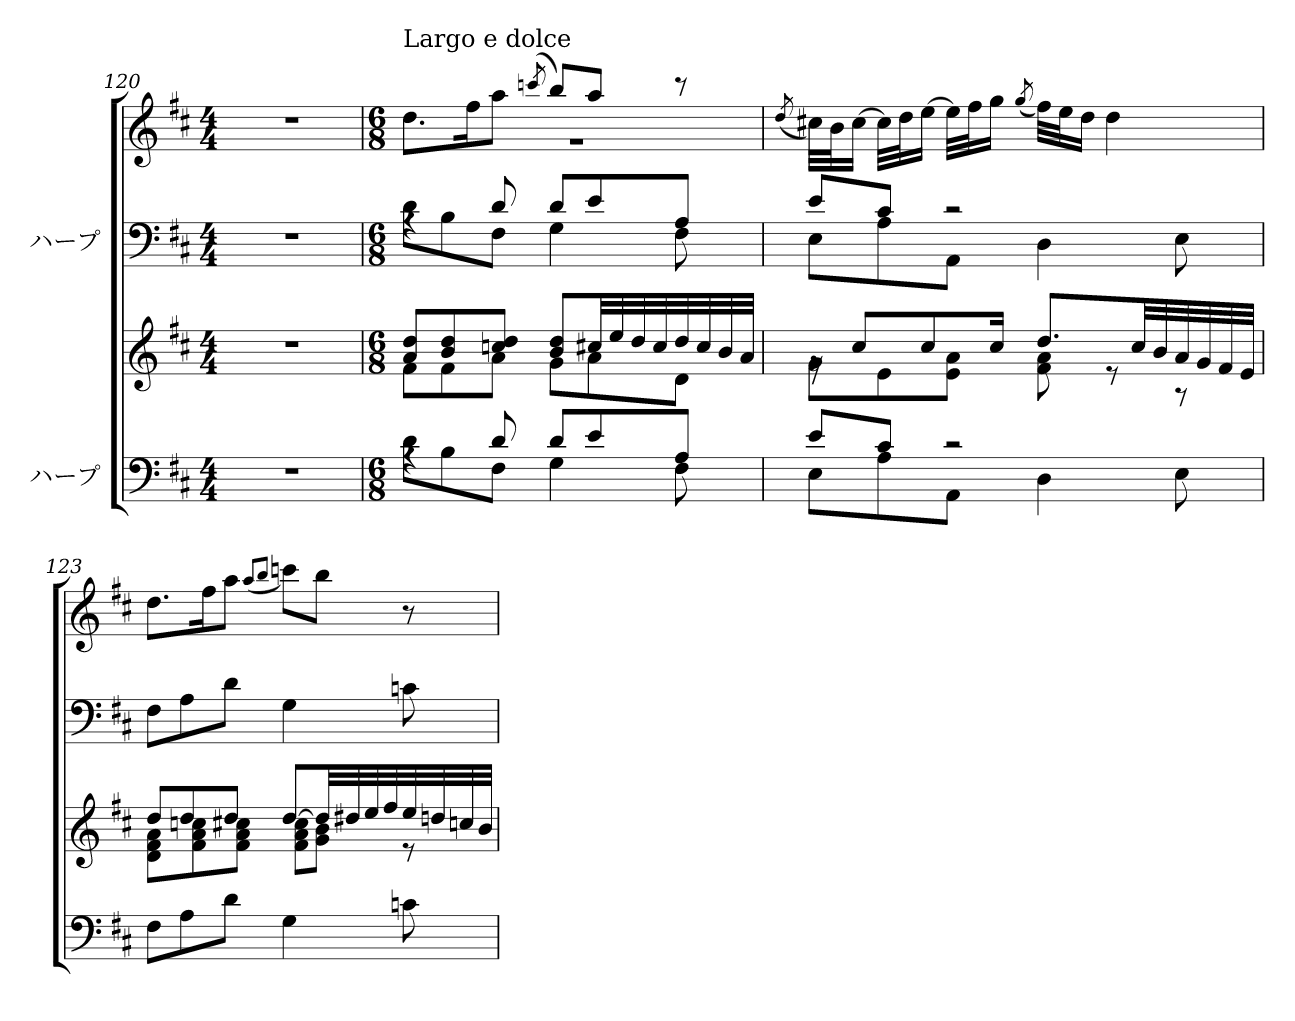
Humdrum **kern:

**kern	**kern	**kern	**kern
*part2	*part2	*part1	*part1
*staff4	*staff3	*staff2	*staff1
*I"ハープ	*	*I"ハープ	*
*clefF4	*clefG2	*clefF4	*clefG2
*k[f#c#]	*k[f#c#]	*k[f#c#]	*k[f#c#]
*M4/4	*M4/4	*M4/4	*M4/4
=120	=120	=120	=120
1r	1r	1r	1r
!!LO:PB:g=z
=121	=121	=121	=121
*M6/8	*M6/8	*M6/8	*M6/8
*	*	*	*MM48
*^	*^	*^	*^
!	!	!	!	!	!	!LO:TX:a:t=Largo e dolce	!
4rA	8d\L	8a/ 8dd/L	8f#\L	4rA	8d\L	8.dd\L	2.r
.	8B\	8b/ 8dd/	8f#\	.	8B\	.	.
.	.	.	.	.	.	16ff#\K	.
8d/	8F#\J	8ccn/ 8dd/J	8a\J	8d/	8F#\J	8aa\J	.
.	.	.	.	.	.	(<8qcccn/	.
8d/L	4G\	8b/ 8dd/L	8g\L	8d/L	4G\	8bb/L)	.
8e/	.	32cc#X/LL	8a\	8e/	.	8aa/J	.
.	.	32ee/	.	.	.	.	.
.	.	32dd/	.	.	.	.	.
.	.	32cc#/	.	.	.	.	.
8A/J	8F#\	32dd/	8d\J	8A/J	8F#\	8r	.
.	.	32cc#/	.	.	.	.	.
.	.	32b/	.	.	.	.	.
.	.	32a/JJJ	.	.	.	.	.
*	*	*	*	*	*	*v	*v
=122	=122	=122	=122	=122	=122	=122
.	.	.	.	.	.	(<8qdd/
8e/L	8E\L	16rg	8g\L	8e/L	8E\L	32cc#X\LLL)
.	.	.	.	.	.	32b\J
.	.	8cc#/L	.	.	.	[16cc#\JJ
8c#/J	8A\	.	8e\	8c#/J	8A\	32cc#\LLL]
.	.	.	.	.	.	32dd\J
.	.	8cc#/	.	.	.	[16ee\JJ
2r	8AA\J	.	8e\ 8a\J	2r	8AA\J	32ee\LLL]
.	.	.	.	.	.	32ff#\J
.	.	16cc#/Jk	.	.	.	16gg\JJ
.	.	.	.	.	.	(<8qgg/
.	4D\	8.dd/L	8f#\ 8a\	.	4D\	32ff#\LLL)
.	.	.	.	.	.	32ee\J
.	.	.	.	.	.	16dd\JJ
.	.	.	8r	.	.	4dd\
.	.	32cc#/LL	.	.	.	.
.	.	32b/	.	.	.	.
.	8E\	32a/	8r	.	8E\	.
.	.	32g/	.	.	.	.
.	.	32f#/	.	.	.	.
.	.	32e/JJJ	.	.	.	.
*v	*v	*	*	*v	*v	*
!!LO:LB:g=z
=123	=123	=123	=123	=123
8F#\L	8dd/L	8d\ 8f#\ 8a\L	8F#\L	8.dd\L
8A\	8dd/	8f#\ 8a\ 8ccn\	8A\	.
.	.	.	.	16ff#\K
8d\J	8dd/J	8f#\ 8a\ 8cc#X\J	8d\J	8aa\J
.	.	.	.	(<8qaa/L
.	.	.	.	8qbb/J
4G\	[8dd/L	8f#\ 8a\ 8cc#\L	4G\	8cccn\L)
.	32dd/LL]	8g\ 8b\J	.	8bb\J
.	32dd#X/	.	.	.
.	32ee/	.	.	.
.	32ff#/	.	.	.
8cn\	32ee/	8r	8cn\	8r
.	32ddn/	.	.	.
.	32ccn/	.	.	.
.	32b/JJJ	.	.	.
*	*v	*v	*	*
=	=	=	=
*-	*-	*-	*-
